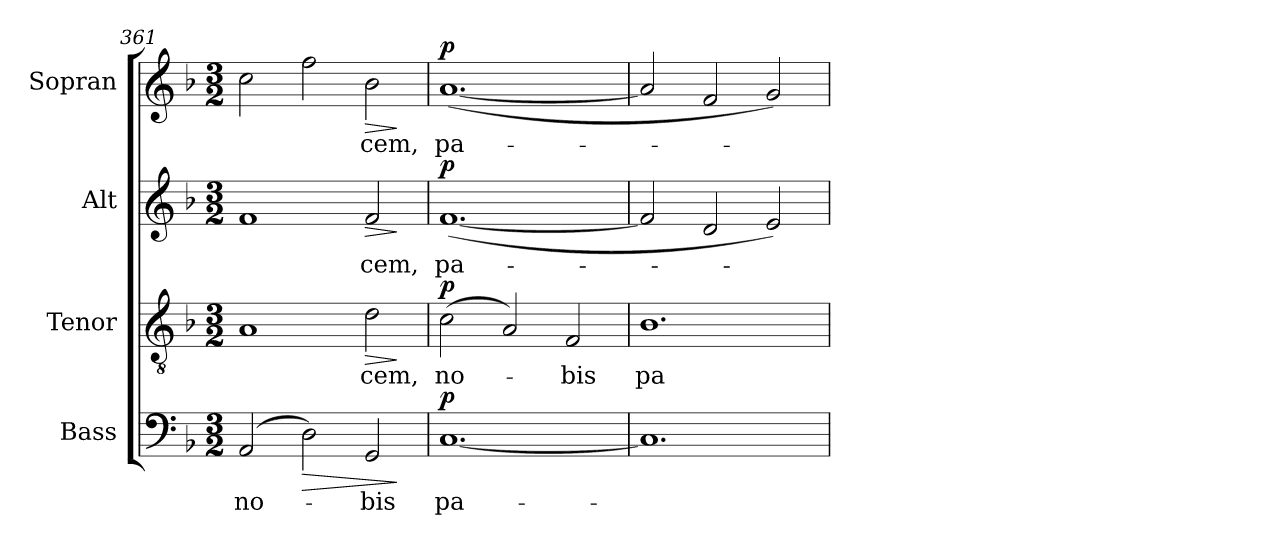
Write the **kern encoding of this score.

**kern	**text	**dynam	**kern	**text	**dynam	**kern	**text	**dynam	**kern	**text	**dynam
*part4	*part4	*part4	*part3	*part3	*part3	*part2	*part2	*part2	*part1	*part1	*part1
*staff4	*staff4	*staff4	*staff3	*staff3	*staff3	*staff2	*staff2	*staff2	*staff1	*staff1	*staff1
*I"Bass	*	*	*I"Tenor	*	*	*I"Alt	*	*	*I"Sopran	*	*
*I'B.	*	*	*I'T.	*	*	*I'A.	*	*	*I'S.	*	*
*clefF4	*	*	*clefGv2	*	*	*clefG2	*	*	*clefG2	*	*
*k[b-]	*	*	*k[b-]	*	*	*k[b-]	*	*	*k[b-]	*	*
*F:	*	*	*F:	*	*	*F:	*	*	*F:	*	*
*M3/2	*	*	*M3/2	*	*	*M3/2	*	*	*M3/2	*	*
=361	=361	=361	=361	=361	=361	=361	=361	=361	=361	=361	=361
!	!LO:LY:b	!	!	!	!	!	!	!	!	!	!
(>2AA/	no-	.	1A	.	.	1f	.	.	2cc\	.	.
!	!	!LO:HP:b	!	!	!	!	!	!	!	!	!
2D\)	.	>	.	.	.	.	.	.	2ff\	.	.
!	!LO:LY:b	!	!	!LO:LY:b	!LO:HP:b	!	!LO:LY:b	!LO:HP:b	!	!LO:LY:b	!LO:HP:b
2GG/	-bis	.	2d\	-cem,	>	2f/	-cem,	>	2b-\	-cem,	>
.	.	]	.	.	]	.	.	]	.	.	]
=362	=362	=362	=362	=362	=362	=362	=362	=362	=362	=362	=362
!	!LO:LY:b	!LO:DY:a	!	!LO:LY:b	!LO:DY:a	!	!LO:LY:b	!LO:DY:a	!	!LO:LY:b	!LO:DY:a
[1.C	pa-	p	(>2c\	no-	p	(<[1.f	pa-	p	(<[1.a	pa-	p
.	.	.	2A/)	.	.	.	.	.	.	.	.
!	!	!	!	!LO:LY:b	!	!	!	!	!	!	!
.	.	.	2F/	-bis	.	.	.	.	.	.	.
=363	=363	=363	=363	=363	=363	=363	=363	=363	=363	=363	=363
!	!	!	!	!LO:LY:b	!	!	!	!	!	!	!
1.C]	.	.	1.B-	pa-	.	2f/]	.	.	2a/]	.	.
.	.	.	.	.	.	2d/	.	.	2f/	.	.
.	.	.	.	.	.	2e/)	.	.	2g/)	.	.
=	=	=	=	=	=	=	=	=	=	=	=
*-	*-	*-	*-	*-	*-	*-	*-	*-	*-	*-	*-
